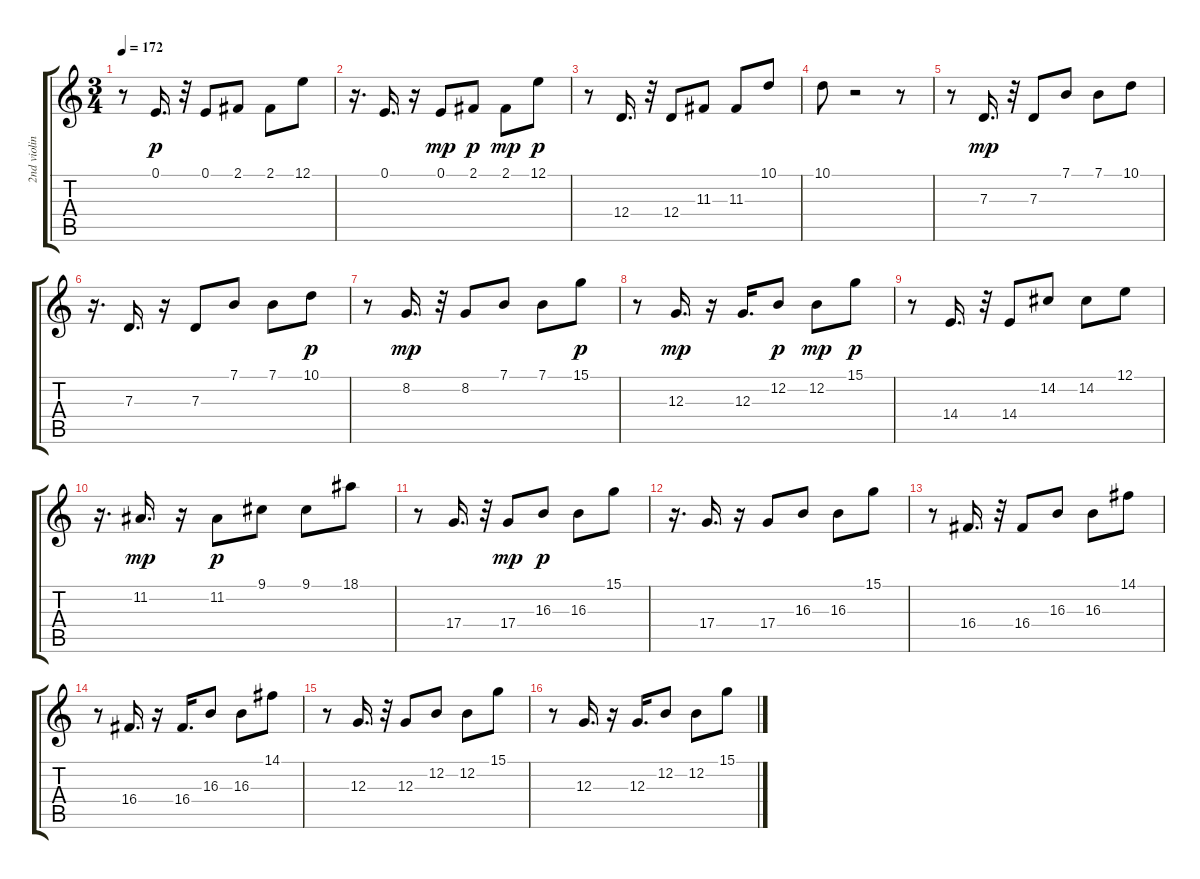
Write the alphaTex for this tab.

\track ("2nd violins" "2nd violin") {instrument stringensemble1}
\staff {score tabs}
\tuning (E4 B3 G3 D3 A2 E2) {hide}
\ts (3 4)
\tempo 172
\clef g2
\ks c
r.8{dy p} 0.1.16{d} r.32 0.1.8 2.1.8 2.1.8 12.1.8 |
r.16{d} 0.1.16{d} r.16 0.1.8{dy mp} 2.1.8{dy p} 2.1.8{dy mp} 12.1.8{dy p} |
r.8 12.4.16{d} r.32 12.4.8 11.3.8 11.3.8 10.1.8 |
10.1.8 r.2 r.8 |
r.8 7.3.16{d dy mp} r.32 7.3.8 7.1.8 7.1.8 10.1.8 |
r.16{d} 7.3.16{d} r.16 7.3.8 7.1.8 7.1.8 10.1.8{dy p} |
r.8 8.2.16{d dy mp} r.32 8.2.8 7.1.8 7.1.8 15.1.8{dy p} |
r.8 12.3.16{d dy mp} r.16 12.3.16{d} 12.2.8{dy p} 12.2.8{dy mp} 15.1.8{dy p} |
r.8 14.4.16{d} r.32 14.4.8 14.2.8 14.2.8 12.1.8 |
r.16{d} 11.2.16{d dy mp} r.16 11.2.8{dy p} 9.1.8 9.1.8 18.1.8 |
r.8 17.4.16{d} r.32 17.4.8{dy mp} 16.3.8{dy p} 16.3.8 15.1.8 |
r.16{d} 17.4.16{d} r.16 17.4.8 16.3.8 16.3.8 15.1.8 |
r.8 16.4.16{d} r.32 16.4.8 16.3.8 16.3.8 14.1.8 |
r.8 16.4.16{d} r.16 16.4.16{d} 16.3.8 16.3.8 14.1.8 |
r.8 12.3.16{d} r.32 12.3.8 12.2.8 12.2.8 15.1.8 |
r.8 12.3.16{d} r.16 12.3.16{d} 12.2.8 12.2.8 15.1.8
